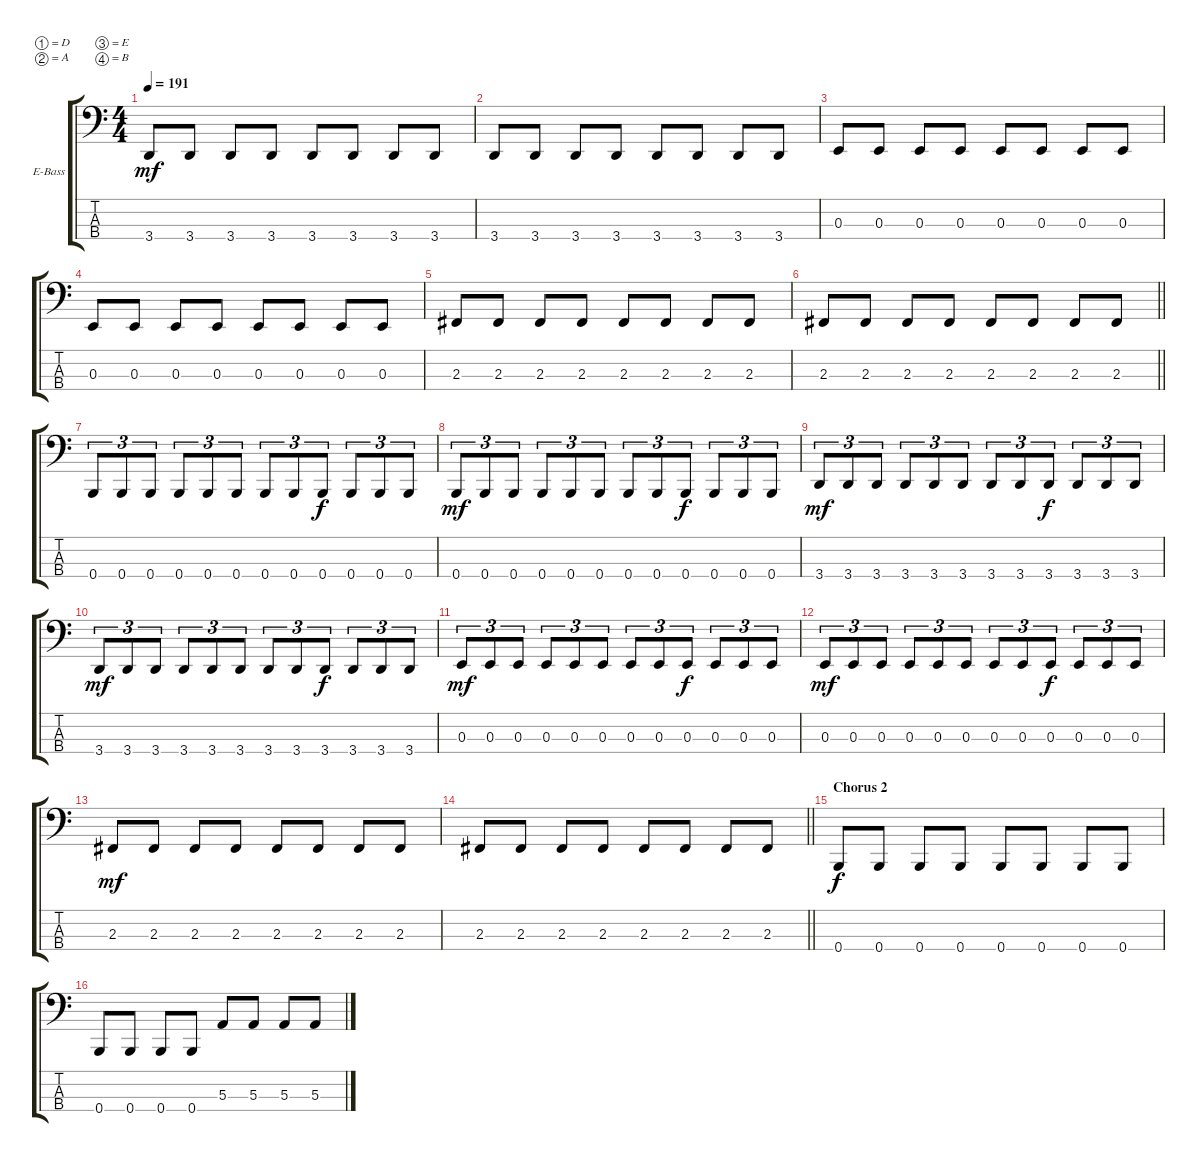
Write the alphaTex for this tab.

\bracketExtendMode groupsimilarinstruments
\firstSystemTrackNameOrientation horizontal
\otherSystemsTrackNameOrientation horizontal
\track ("Bass" "E-Bass") {instrument electricbassfinger}
\staff {score tabs}
\tuning (D2 A1 E1 B0)
\ts (4 4)
\tempo 191
\clef f4
\ks c
3.4.8{dy mf} 3.4.8 3.4.8 3.4.8 3.4.8 3.4.8 3.4.8 3.4.8 |
3.4.8 3.4.8 3.4.8 3.4.8 3.4.8 3.4.8 3.4.8 3.4.8 |
0.3.8 0.3.8 0.3.8 0.3.8 0.3.8 0.3.8 0.3.8 0.3.8 |
0.3.8 0.3.8 0.3.8 0.3.8 0.3.8 0.3.8 0.3.8 0.3.8 |
2.3.8 2.3.8 2.3.8 2.3.8 2.3.8 2.3.8 2.3.8 2.3.8 |
\barLineRight lightlight
2.3.8 2.3.8 2.3.8 2.3.8 2.3.8 2.3.8 2.3.8 2.3.8 |
\section ("" "")
0.4.8{tu (3 2)} 0.4.8{tu (3 2)} 0.4.8{tu (3 2)} 0.4.8{tu (3 2)} 0.4.8{tu (3 2)} 0.4.8{tu (3 2)} 0.4.8{tu (3 2)} 0.4.8{tu (3 2)} 0.4.8{tu (3 2) dy f} 0.4.8{tu (3 2)} 0.4.8{tu (3 2)} 0.4.8{tu (3 2)} |
0.4.8{tu (3 2) dy mf} 0.4.8{tu (3 2)} 0.4.8{tu (3 2)} 0.4.8{tu (3 2)} 0.4.8{tu (3 2)} 0.4.8{tu (3 2)} 0.4.8{tu (3 2)} 0.4.8{tu (3 2)} 0.4.8{tu (3 2) dy f} 0.4.8{tu (3 2)} 0.4.8{tu (3 2)} 0.4.8{tu (3 2)} |
3.4.8{tu (3 2) dy mf} 3.4.8{tu (3 2)} 3.4.8{tu (3 2)} 3.4.8{tu (3 2)} 3.4.8{tu (3 2)} 3.4.8{tu (3 2)} 3.4.8{tu (3 2)} 3.4.8{tu (3 2)} 3.4.8{tu (3 2) dy f} 3.4.8{tu (3 2)} 3.4.8{tu (3 2)} 3.4.8{tu (3 2)} |
3.4.8{tu (3 2) dy mf} 3.4.8{tu (3 2)} 3.4.8{tu (3 2)} 3.4.8{tu (3 2)} 3.4.8{tu (3 2)} 3.4.8{tu (3 2)} 3.4.8{tu (3 2)} 3.4.8{tu (3 2)} 3.4.8{tu (3 2) dy f} 3.4.8{tu (3 2)} 3.4.8{tu (3 2)} 3.4.8{tu (3 2)} |
0.3.8{tu (3 2) dy mf} 0.3.8{tu (3 2)} 0.3.8{tu (3 2)} 0.3.8{tu (3 2)} 0.3.8{tu (3 2)} 0.3.8{tu (3 2)} 0.3.8{tu (3 2)} 0.3.8{tu (3 2)} 0.3.8{tu (3 2) dy f} 0.3.8{tu (3 2)} 0.3.8{tu (3 2)} 0.3.8{tu (3 2)} |
0.3.8{tu (3 2) dy mf} 0.3.8{tu (3 2)} 0.3.8{tu (3 2)} 0.3.8{tu (3 2)} 0.3.8{tu (3 2)} 0.3.8{tu (3 2)} 0.3.8{tu (3 2)} 0.3.8{tu (3 2)} 0.3.8{tu (3 2) dy f} 0.3.8{tu (3 2)} 0.3.8{tu (3 2)} 0.3.8{tu (3 2)} |
2.3.8{dy mf} 2.3.8 2.3.8 2.3.8 2.3.8 2.3.8 2.3.8 2.3.8 |
\barLineRight lightlight
2.3.8 2.3.8 2.3.8 2.3.8 2.3.8 2.3.8 2.3.8 2.3.8 |
\section ("" "Chorus 2")
0.4.8{dy f} 0.4.8 0.4.8 0.4.8 0.4.8 0.4.8 0.4.8 0.4.8 |
0.4.8 0.4.8 0.4.8 0.4.8 5.3.8 5.3.8 5.3.8 5.3.8
